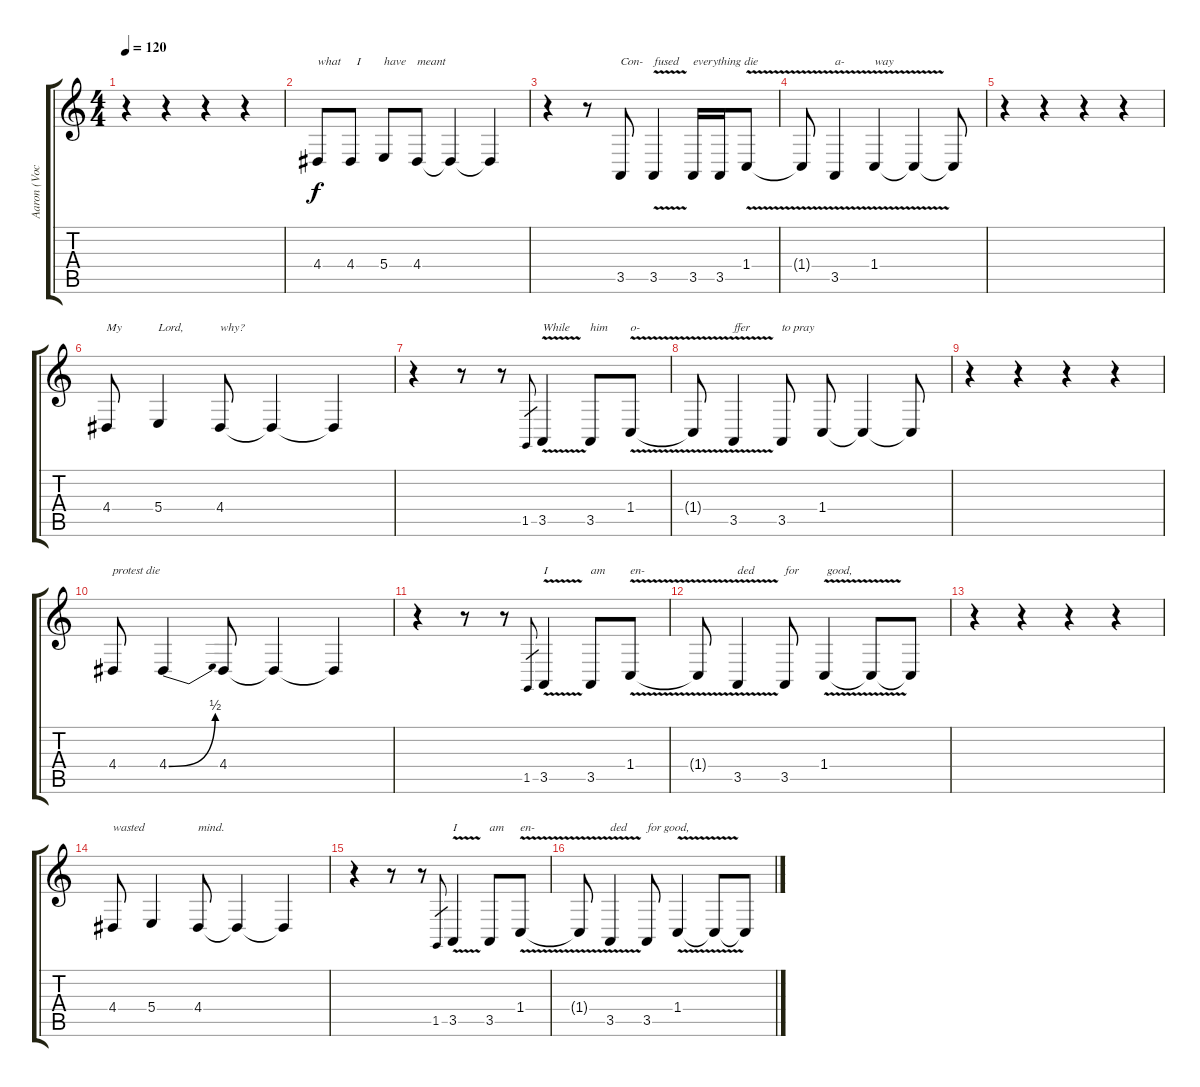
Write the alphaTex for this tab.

\track ("Aaron (Vocals) tuned to C#" "Aaron (Voc") {instrument oboe}
\staff {score tabs}
\tuning (Db4 Ab3 E3 B2 Gb2 Db2) {hide}
\ts (4 4)
\tempo 120
\clef g2
\ks c
r.4{dy f} r.4 r.4 r.4 |
4.4.8{txt "what"} 4.4.8{txt "  I"} 5.4.8{txt "have"} 4.4.8{txt "meant"} 4.4{t}.4 4.4{t}.4 |
r.4 r.8 3.5.8{txt "Con-"} 3.5{v}.4{txt "fused"} 3.5.16{txt "everything die"} 3.5.16 1.4{v}.8 |
1.4{t}.8 3.5{v}.4{txt "a-"} 1.4{v}.4{txt "way"} 1.4{t}.4 1.4{t}.8 |
r.4 r.4 r.4 r.4 |
4.4.8{txt "My"} 5.4.4{txt "Lord,"} 4.4.8{txt "why?"} 4.4{t}.4 4.4{t}.4 |
r.4 r.8 r.8 1.5.8{gr} 3.5{v}.4{txt "While"} 3.5.8{txt "him"} 1.4{v}.8{txt "o-"} |
1.4{t}.8 3.5{v}.4{txt "ffer"} 3.5.8{txt "to pray"} 1.4.8 1.4{t}.4 1.4{t}.8 |
r.4 r.4 r.4 r.4 |
4.4.8{txt "protest die"} 4.4{be (bend 0 0 60 2)}.4 4.4.8 4.4{t}.4 4.4{t}.4 |
r.4 r.8 r.8 1.5.8{gr} 3.5{v}.4{txt "I"} 3.5.8{txt "am"} 1.4{v}.8{txt "en-"} |
1.4{t}.8 3.5{v}.4{txt "ded"} 3.5.8{txt "for"} 1.4{v}.4{txt " good,"} 1.4{t}.8 1.4{t}.8 |
r.4 r.4 r.4 r.4 |
4.4.8{txt "wasted"} 5.4.4 4.4.8{txt "mind."} 4.4{t}.4 4.4{t}.4 |
r.4 r.8 r.8 1.5.8{gr} 3.5{v}.4{txt "I"} 3.5.8{txt "am"} 1.4{v}.8{txt "en-"} |
1.4{t}.8 3.5{v}.4{txt "ded"} 3.5.8{txt "for good,"} 1.4{v}.4 1.4{t}.8 1.4{t}.8
